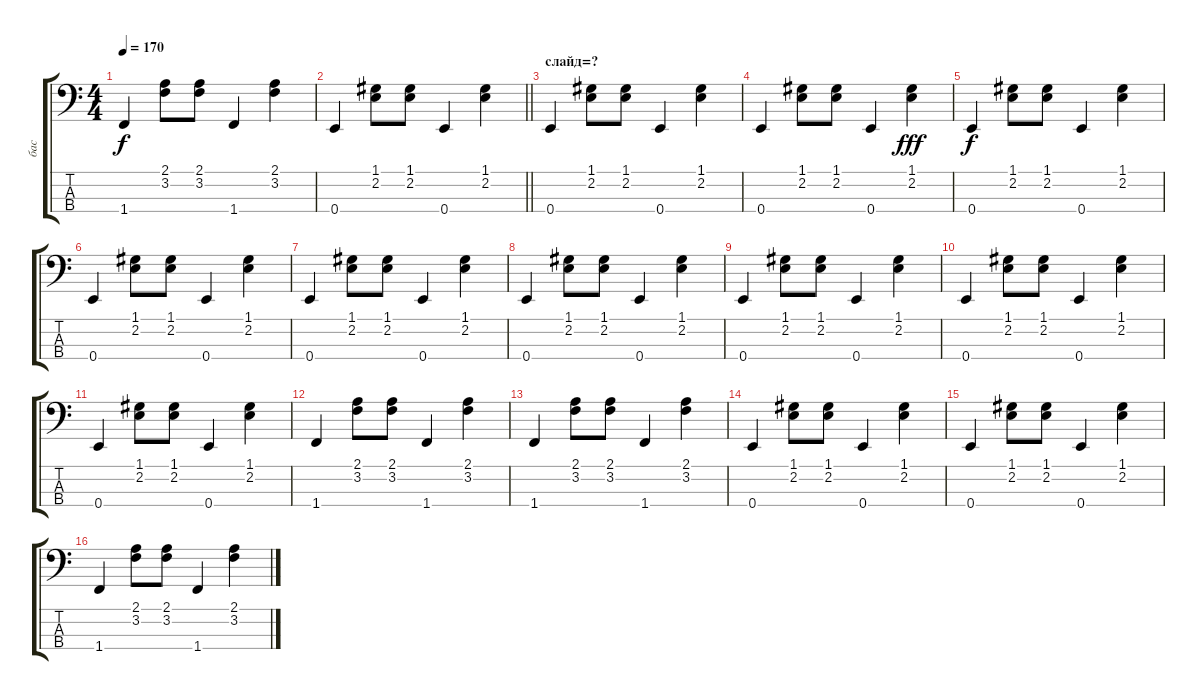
\track ("бас" "бас") {instrument electricbassfinger}
\staff {score tabs}
\tuning (G2 D2 A1 E1) {hide}
\ts (4 4)
\tempo 170
\clef f4
\ks c
1.4.4{dy f} (2.1 3.2).8 (2.1 3.2).8 1.4.4 (2.1 3.2).4 |
\barLineRight lightlight
0.4.4 (1.1 2.2).8 (1.1 2.2).8 0.4.4 (1.1 2.2).4 |
\section ("" "слайд=?")
0.4.4 (1.1 2.2).8 (1.1 2.2).8 0.4.4 (1.1 2.2).4 |
0.4.4 (1.1 2.2).8 (1.1 2.2).8 0.4.4 (1.1 2.2).4{dy fff} |
0.4.4{dy f} (1.1 2.2).8 (1.1 2.2).8 0.4.4 (1.1 2.2).4 |
0.4.4 (1.1 2.2).8 (1.1 2.2).8 0.4.4 (1.1 2.2).4 |
0.4.4 (1.1 2.2).8 (1.1 2.2).8 0.4.4 (1.1 2.2).4 |
0.4.4 (1.1 2.2).8 (1.1 2.2).8 0.4.4 (1.1 2.2).4 |
0.4.4 (1.1 2.2).8 (1.1 2.2).8 0.4.4 (1.1 2.2).4 |
0.4.4 (1.1 2.2).8 (1.1 2.2).8 0.4.4 (1.1 2.2).4 |
0.4.4 (1.1 2.2).8 (1.1 2.2).8 0.4.4 (1.1 2.2).4 |
1.4.4 (2.1 3.2).8 (2.1 3.2).8 1.4.4 (2.1 3.2).4 |
1.4.4 (2.1 3.2).8 (2.1 3.2).8 1.4.4 (2.1 3.2).4 |
0.4.4 (1.1 2.2).8 (1.1 2.2).8 0.4.4 (1.1 2.2).4 |
0.4.4 (1.1 2.2).8 (1.1 2.2).8 0.4.4 (1.1 2.2).4 |
1.4.4 (2.1 3.2).8 (2.1 3.2).8 1.4.4 (2.1 3.2).4
